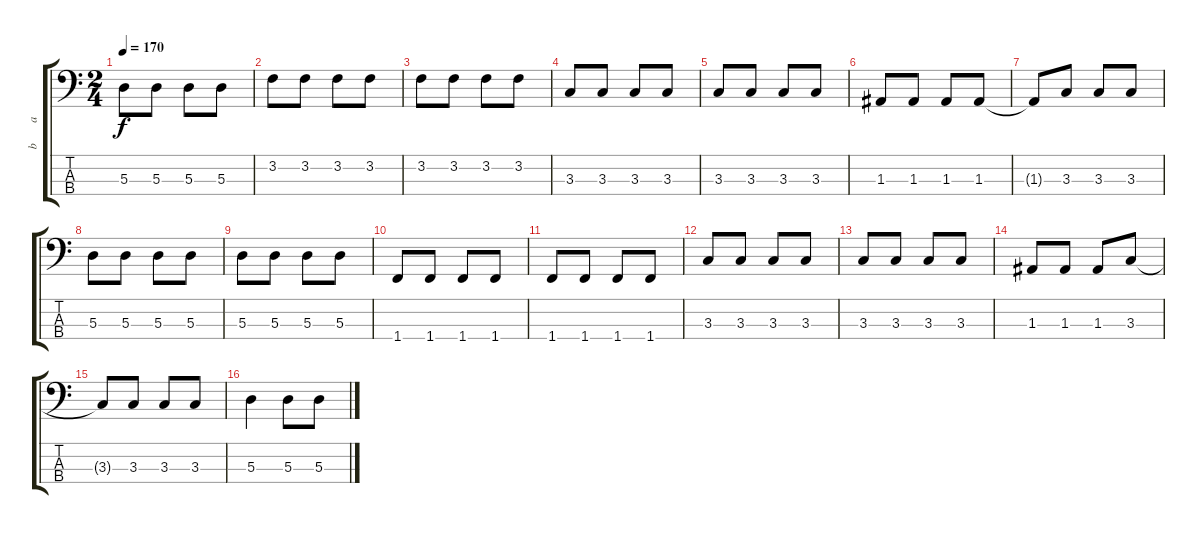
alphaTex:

\track ("b       a       s      s" "b       a ") {instrument electricbassfinger}
\staff {score tabs}
\tuning (G2 D2 A1 E1) {hide}
\ts (2 4)
\tempo 170
\clef f4
\ks c
5.3.8{dy f} 5.3.8 5.3.8 5.3.8 |
3.2.8 3.2.8 3.2.8 3.2.8 |
3.2.8 3.2.8 3.2.8 3.2.8 |
3.3.8 3.3.8 3.3.8 3.3.8 |
3.3.8 3.3.8 3.3.8 3.3.8 |
1.3.8 1.3.8 1.3.8 1.3.8 |
1.3{t}.8 3.3.8 3.3.8 3.3.8 |
5.3.8 5.3.8 5.3.8 5.3.8 |
5.3.8 5.3.8 5.3.8 5.3.8 |
1.4.8 1.4.8 1.4.8 1.4.8 |
1.4.8 1.4.8 1.4.8 1.4.8 |
3.3.8 3.3.8 3.3.8 3.3.8 |
3.3.8 3.3.8 3.3.8 3.3.8 |
1.3.8 1.3.8 1.3.8 3.3.8 |
3.3{t}.8 3.3.8 3.3.8 3.3.8 |
5.3.4 5.3.8 5.3.8
